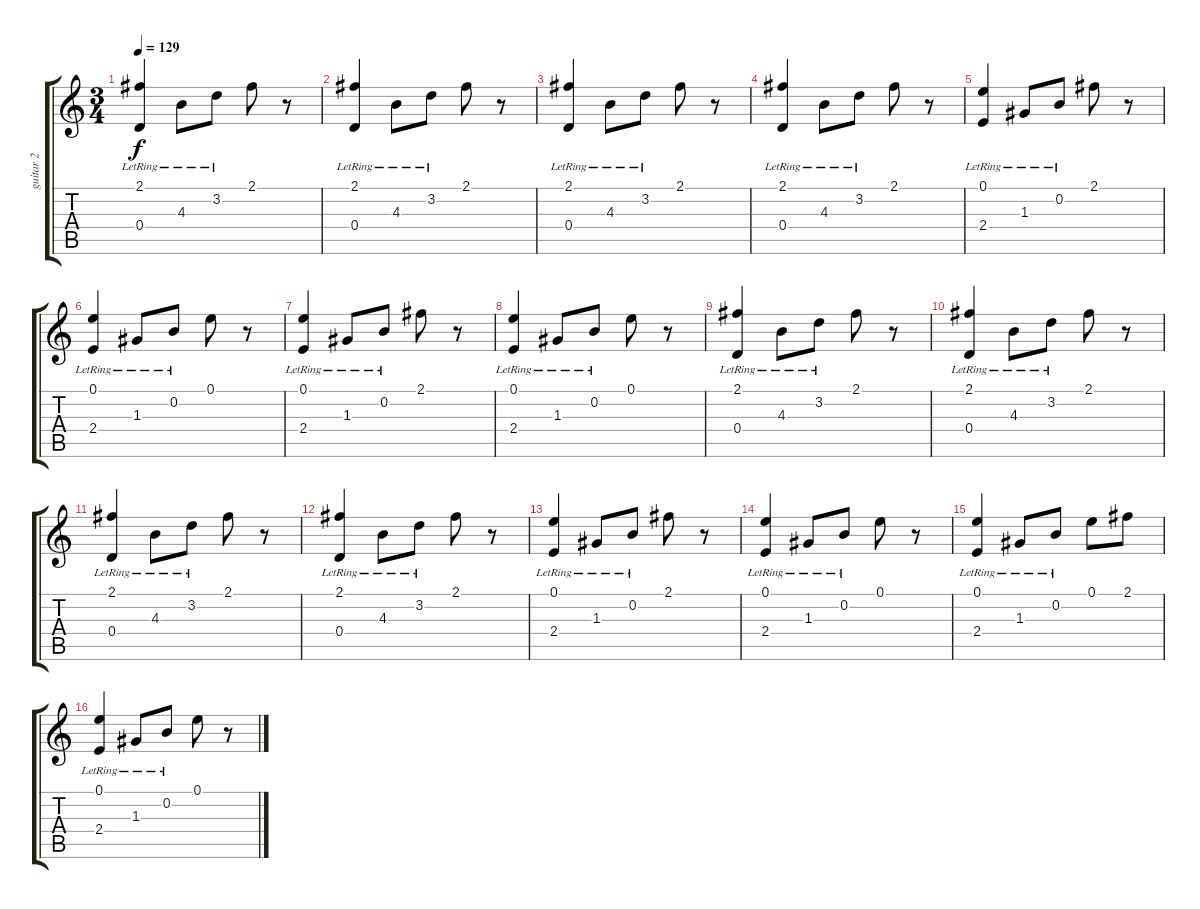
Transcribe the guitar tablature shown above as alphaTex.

\track ("guitar 2" "guitar 2") {instrument acousticguitarnylon}
\staff {score tabs}
\tuning (E4 B3 G3 D3 A2 E2) {hide}
\ts (3 4)
\tempo 129
\clef g2
\ks c
(2.1{lr} 0.4{lr}).4{dy f instrument acousticguitarnylon} 4.3{lr}.8 3.2{lr}.8 2.1.8 r.8 |
(2.1{lr} 0.4{lr}).4 4.3{lr}.8 3.2{lr}.8 2.1.8 r.8 |
(2.1{lr} 0.4{lr}).4 4.3{lr}.8 3.2{lr}.8 2.1.8 r.8 |
(2.1{lr} 0.4{lr}).4 4.3{lr}.8 3.2{lr}.8 2.1.8 r.8 |
(0.1{lr} 2.4{lr}).4 1.3{lr}.8 0.2{lr}.8 2.1.8 r.8 |
(0.1{lr} 2.4{lr}).4 1.3{lr}.8 0.2{lr}.8 0.1.8 r.8 |
(0.1{lr} 2.4{lr}).4 1.3{lr}.8 0.2{lr}.8 2.1.8 r.8 |
(0.1{lr} 2.4{lr}).4 1.3{lr}.8 0.2{lr}.8 0.1.8 r.8 |
(2.1{lr} 0.4{lr}).4 4.3{lr}.8 3.2{lr}.8 2.1.8 r.8 |
(2.1{lr} 0.4{lr}).4 4.3{lr}.8 3.2{lr}.8 2.1.8 r.8 |
(2.1{lr} 0.4{lr}).4 4.3{lr}.8 3.2{lr}.8 2.1.8 r.8 |
(2.1{lr} 0.4{lr}).4 4.3{lr}.8 3.2{lr}.8 2.1.8 r.8 |
(0.1{lr} 2.4{lr}).4 1.3{lr}.8 0.2{lr}.8 2.1.8 r.8 |
(0.1{lr} 2.4{lr}).4 1.3{lr}.8 0.2{lr}.8 0.1.8 r.8 |
(0.1{lr} 2.4{lr}).4 1.3{lr}.8 0.2{lr}.8 0.1.8 2.1.8 |
(0.1{lr} 2.4{lr}).4 1.3{lr}.8 0.2{lr}.8 0.1.8 r.8
